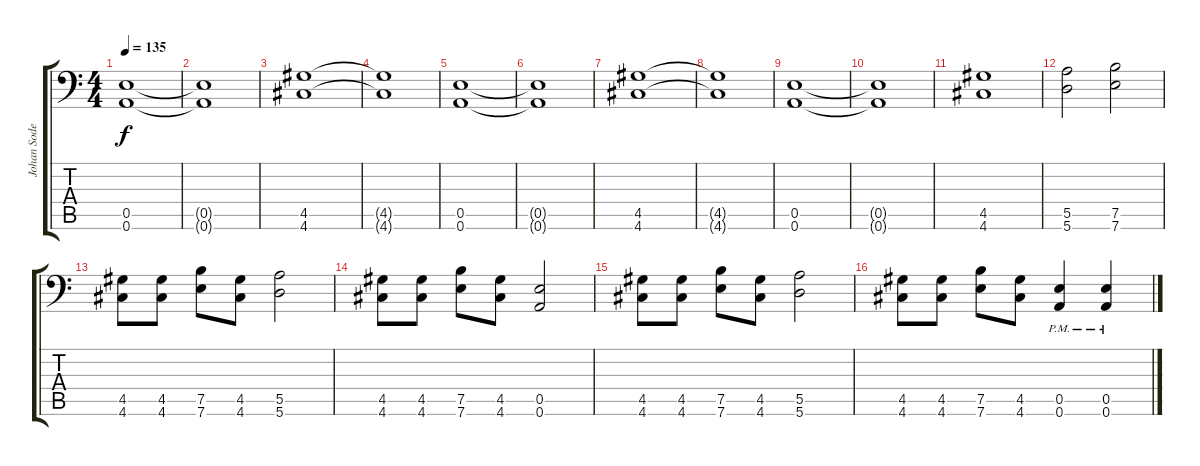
\track ("Johan Soderberg" "Johan Sode") {instrument distortionguitar}
\staff {score tabs}
\tuning (B3 Gb3 D3 A2 E2 A1) {hide}
\ts (4 4)
\tempo 135
\clef f4
\ks c
(0.5 0.6).1{dy f} |
(0.5{t} 0.6{t}).1 |
(4.5 4.6).1 |
(4.5{t} 4.6{t}).1 |
(0.5 0.6).1 |
(0.5{t} 0.6{t}).1 |
(4.5 4.6).1 |
(4.5{t} 4.6{t}).1 |
(0.5 0.6).1 |
(0.5{t} 0.6{t}).1 |
(4.5 4.6).1 |
(5.5 5.6).2 (7.5 7.6).2 |
(4.5 4.6).8 (4.5 4.6).8 (7.5 7.6).8 (4.5 4.6).8 (5.5 5.6).2 |
(4.5 4.6).8 (4.5 4.6).8 (7.5 7.6).8 (4.5 4.6).8 (0.5 0.6).2 |
(4.5 4.6).8 (4.5 4.6).8 (7.5 7.6).8 (4.5 4.6).8 (5.5 5.6).2 |
(4.5 4.6).8 (4.5 4.6).8 (7.5 7.6).8 (4.5 4.6).8 (0.5{pm} 0.6{pm}).4 (0.5{pm} 0.6{pm}).4
